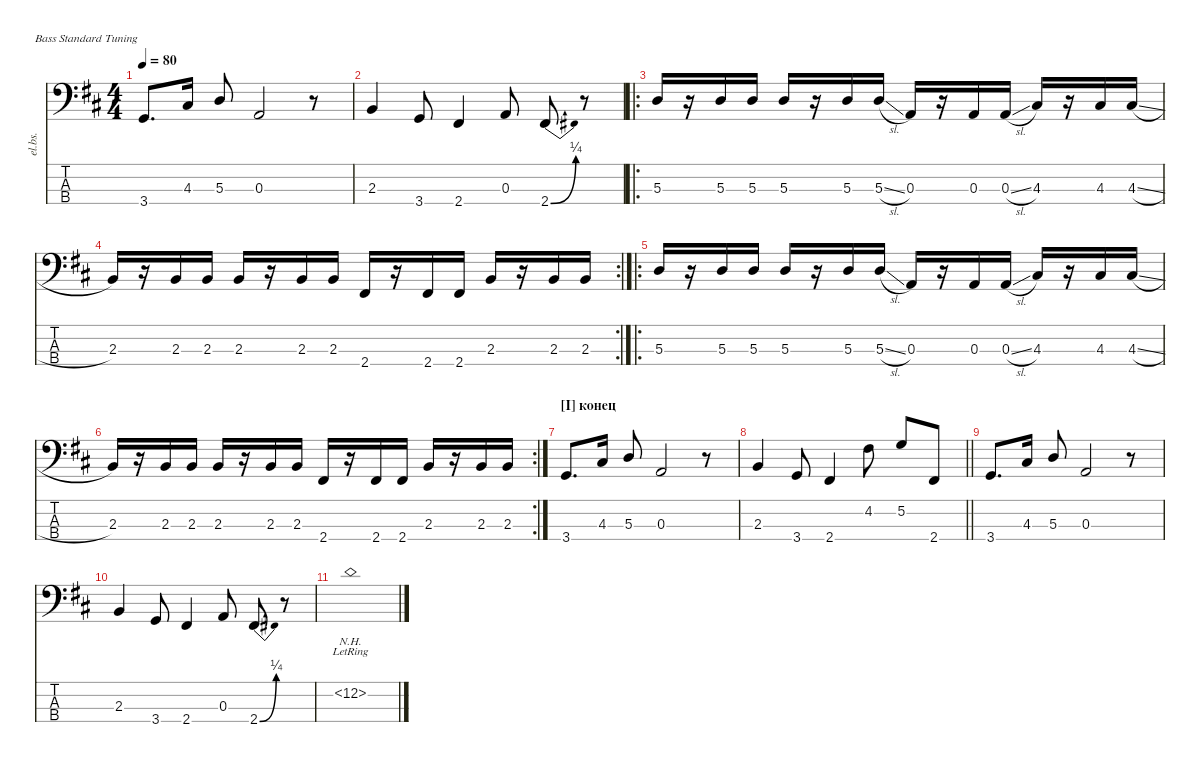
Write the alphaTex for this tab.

\defaultSystemsLayout 4
\hideDynamics
\bracketExtendMode nobrackets
\otherSystemsTrackNameOrientation horizontal
\track ("Electric Bass" "el.bs.") {instrument electricbassfinger}
\staff {score tabs}
\tuning (G2 D2 A1 E1)
\ts (4 4)
\tempo 80
\clef f4
\ks bminor
3.4{acc forcenatural}.8{d dy mf beam Up} 4.3{acc #}.16{beam Up} 5.3{acc forcenatural}.8{beam Up} 0.3{acc forcenatural}.2{beam Up} r.8{beam Up} |
2.3{acc forcenatural}.4{beam Up} 3.4{acc forcenatural}.8{beam Up} 2.4{acc #}.4{beam Up} 0.3{acc forcenatural}.8{beam Up} 2.4{be (bend 0 0 11.4 1) acc #}.8{beam Up} r.8{beam Up} |
\ro
5.3{acc forcenatural}.16{beam Up} r.16{beam Up} 5.3{acc forcenatural}.16{beam Up} 5.3{acc forcenatural}.16{beam Up} 5.3{acc forcenatural}.16{beam Up} r.16{beam Up} 5.3{acc forcenatural}.16{beam Up} 5.3{sl acc forcenatural}.16{beam Up} 0.3{acc forcenatural}.16{beam Up} r.16{beam Up} 0.3{acc forcenatural}.16{beam Up} 0.3{sl acc forcenatural}.16{beam Up} 4.3{acc #}.16{beam Up} r.16{beam Up} 4.3{acc #}.16{beam Up} 4.3{sl acc #}.16{beam Up} |
\rc 2
2.3{acc forcenatural}.16{beam Up} r.16{beam Up} 2.3{acc forcenatural}.16{beam Up} 2.3{acc forcenatural}.16{beam Up} 2.3{acc forcenatural}.16{beam Up} r.16{beam Up} 2.3{acc forcenatural}.16{beam Up} 2.3{acc forcenatural}.16{beam Up} 2.4{acc #}.16{beam Up} r.16{beam Up} 2.4{acc #}.16{beam Up} 2.4{acc #}.16{beam Up} 2.3{acc forcenatural}.16{beam Up} r.16{beam Up} 2.3{acc forcenatural}.16{beam Up} 2.3{acc forcenatural}.16{beam Up} |
\ro
5.3{acc forcenatural}.16{beam Up} r.16{beam Up} 5.3{acc forcenatural}.16{beam Up} 5.3{acc forcenatural}.16{beam Up} 5.3{acc forcenatural}.16{beam Up} r.16{beam Up} 5.3{acc forcenatural}.16{beam Up} 5.3{sl acc forcenatural}.16{beam Up} 0.3{acc forcenatural}.16{beam Up} r.16{beam Up} 0.3{acc forcenatural}.16{beam Up} 0.3{sl acc forcenatural}.16{beam Up} 4.3{acc #}.16{beam Up} r.16{beam Up} 4.3{acc #}.16{beam Up} 4.3{sl acc #}.16{beam Up} |
\rc 2
2.3{acc forcenatural}.16{beam Up} r.16{beam Up} 2.3{acc forcenatural}.16{beam Up} 2.3{acc forcenatural}.16{beam Up} 2.3{acc forcenatural}.16{beam Up} r.16{beam Up} 2.3{acc forcenatural}.16{beam Up} 2.3{acc forcenatural}.16{beam Up} 2.4{acc #}.16{beam Up} r.16{beam Up} 2.4{acc #}.16{beam Up} 2.4{acc #}.16{beam Up} 2.3{acc forcenatural}.16{beam Up} r.16{beam Up} 2.3{acc forcenatural}.16{beam Up} 2.3{acc forcenatural}.16{beam Up} |
\section ("I" "конец")
3.4{acc forcenatural}.8{d dy p beam Up} 4.3{acc #}.16{beam Up} 5.3{acc forcenatural}.8{beam Up} 0.3{acc forcenatural}.2{beam Up} r.8{beam Up} |
\barLineRight lightlight
2.3{acc forcenatural}.4{beam Up} 3.4{acc forcenatural}.8{beam Up} 2.4{acc #}.4{beam Up} 4.2{acc #}.8{beam Down} 5.2{acc forcenatural}.8{beam Up} 2.4{acc #}.8{beam Up} |
3.4{acc forcenatural}.8{d beam Up} 4.3{acc #}.16{beam Up} 5.3{acc forcenatural}.8{beam Up} 0.3{acc forcenatural}.2{beam Up} r.8{beam Up} |
2.3{acc forcenatural}.4{beam Up} 3.4{acc forcenatural}.8{beam Up} 2.4{acc #}.4{beam Up} 0.3{acc forcenatural}.8{beam Up} 2.4{be (bend 0 0 11.4 1) acc #}.8{beam Up} r.8{beam Up} |
12.2{nh lr acc forcenatural}.1{beam Down}
